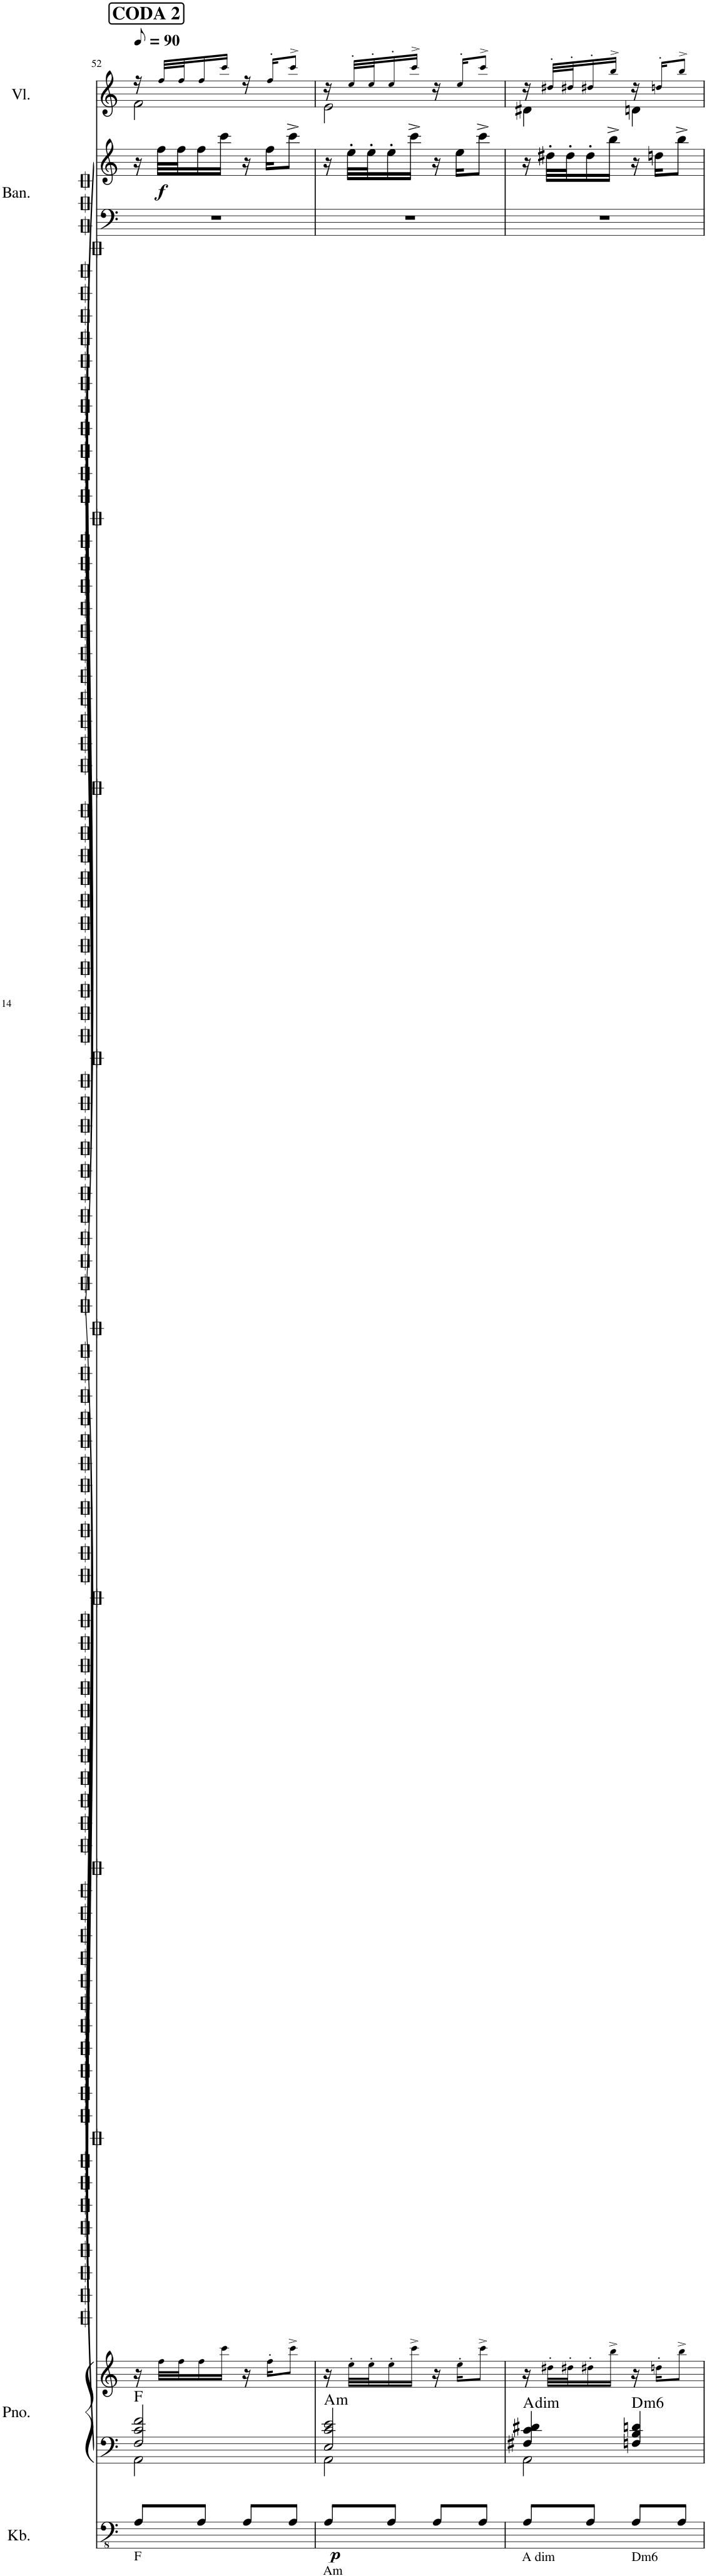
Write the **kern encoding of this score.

**kern	**dynam	**kern	**harte	**kern	**kern	**kern	**dynam	**kern
*part6	*part6	*part5	*part5	*part4	*part3	*part2	*part2	*part1
*staff6	*staff6	*staff5	*	*staff4	*staff3	*staff2	*staff2	*staff1
*I"Kontrabass	*	*I"Piano	*	*I"Piano	*I"Bandoneon	*I"Bandoneon	*	*I"Violine
*I'Kb.	*	*I'Pno.	*	*I'Pno.	*I'Ban.	*I'Ban.	*	*I'Vl.
!!LO:PB:g=z
*clefFv4	*	*clefF4	*	*clefG2	*clefF4	*clefG2	*	*clefG2
*Trd7c12	*	*	*	*	*	*	*	*
*k[]	*	*k[]	*	*k[]	*k[]	*k[]	*	*k[]
*M4/8	*	*M4/8	*	*M4/8	*M4/8	*M4/8	*	*M4/8
*MM45	*	*MM45	*	*MM45	*MM45	*MM45	*	*MM45
!!LO:REH:place=s1:a:B:cj:fs=14:t=CODA 2
=52	=52	=52	=52	=52	=52	=52	=52	=52
*	*	*^	*	*	*	*	*	*^
!LO:TX:b:t=F	!	!	!	!	!	!	!	!	!	!
8AA/L	.	2F/ 2c/ 2f/	2AA\	F:maj	16r	2r	16r	.	16r	2f\
!	!	!	!	!	!	!	!	!LO:DY:b	!	!
.	.	.	.	.	32ff\LLL	.	32ff\LLL	f	32ff/LLL	.
.	.	.	.	.	32ff\J	.	32ff\J	.	32ff/J	.
8AA/J	.	.	.	.	16ff\	.	16ff\	.	16ff/	.
.	.	.	.	.	16ccc\JJ	.	16ccc\JJ	.	16ccc/JJ	.
8AA/L	.	.	.	.	16r	.	16r	.	16r	.
.	.	.	.	.	16ff'\KL	.	16ff\KL	.	16ff'/KL	.
8AA/J	.	.	.	.	8ccc^\J	.	8ccc^\J	.	8ccc^/J	.
=53	=53	=53	=53	=53	=53	=53	=53	=53	=53	=53
!LO:TX:b:t=Am	!	!	!	!	!	!	!	!	!	!
!	!LO:DY:b	!	!	!LO:H:kt=m	!	!	!	!	!	!
8AA/L	p	2E/ 2c/ 2e/	2AA\	A:min	16r	2r	16r	.	16r	2e\
.	.	.	.	.	32ee'\LLL	.	32ee'\LLL	.	32ee'/LLL	.
.	.	.	.	.	32ee'\J	.	32ee'\J	.	32ee'/J	.
8AA/J	.	.	.	.	16ee'\	.	16ee'\	.	16ee'/	.
.	.	.	.	.	16ccc^\JJ	.	16ccc^\JJ	.	16ccc^/JJ	.
8AA/L	.	.	.	.	16r	.	16r	.	16r	.
.	.	.	.	.	16ee'\KL	.	16ee\KL	.	16ee'/KL	.
8AA/J	.	.	.	.	8ccc^\J	.	8ccc^\J	.	8ccc^/J	.
=54	=54	=54	=54	=54	=54	=54	=54	=54	=54	=54
!LO:TX:b:t=A dim	!	!	!	!LO:H:kt=dim	!	!	!	!	!	!
8AA/L	.	4F#X/ 4c/ 4d#X/	2AA\	A:dim	16r	2r	16r	.	16r	4d#X\
.	.	.	.	.	32dd#X'\LLL	.	32dd#X'\LLL	.	32dd#X'/LLL	.
.	.	.	.	.	32dd#X'\J	.	32dd#'\J	.	32dd#X'/J	.
8AA/J	.	.	.	.	16dd#X'\	.	16dd#'\	.	16dd#X'/	.
.	.	.	.	.	16bb^\JJ	.	16bb^\JJ	.	16bb^/JJ	.
!LO:TX:b:t=Dm6	!	!	!	!LO:H:kt=m6	!	!	!	!	!	!
8AA/L	.	4Fn/ 4B/ 4dn/	.	D:min6	16r	.	16r	.	16r	4dn\
.	.	.	.	.	16ddn'\KL	.	16ddn\KL	.	16ddn'/KL	.
8AA/J	.	.	.	.	8bb^\J	.	8bb^\J	.	8bb^/J	.
*	*	*v	*v	*	*	*	*	*	*v	*v
=	=	=	=	=	=	=	=	=
*-	*-	*-	*-	*-	*-	*-	*-	*-
